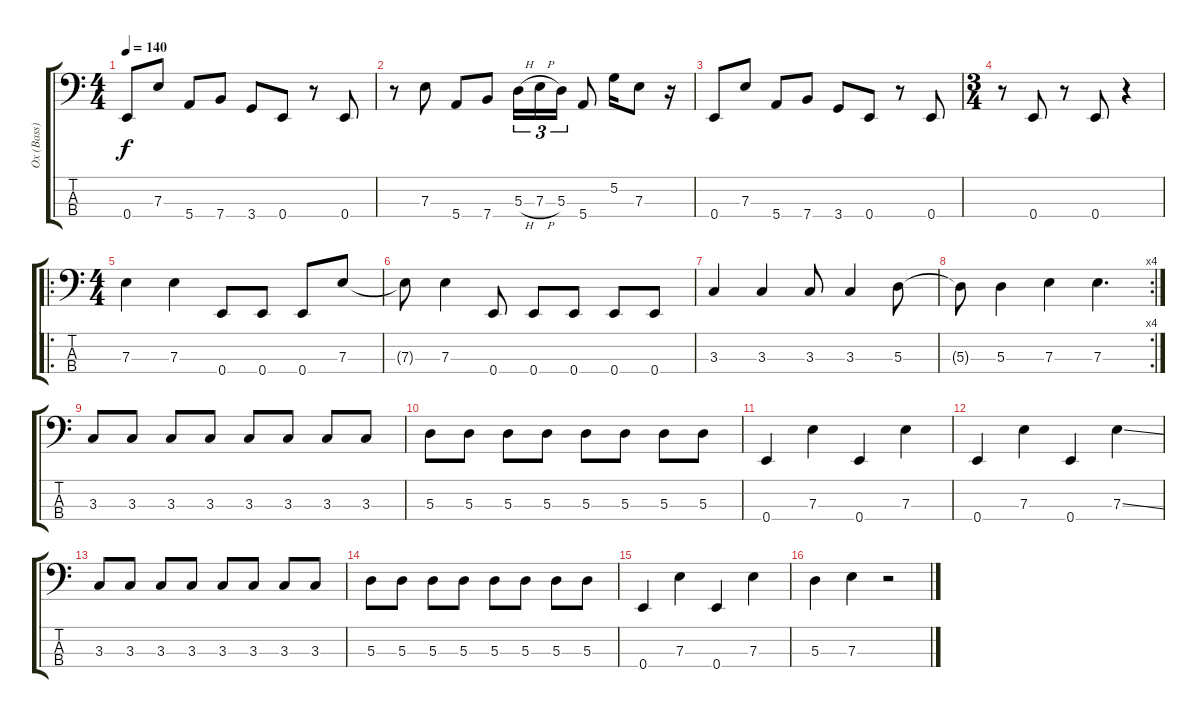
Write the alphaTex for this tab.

\track ("Ox (Bass)" "Ox (Bass)") {instrument electricbasspick}
\staff {score tabs}
\tuning (G2 D2 A1 E1) {hide}
\ts (4 4)
\tempo 140
\clef f4
\ks c
0.4.8{dy f} 7.3.8 5.4.8 7.4.8 3.4.8 0.4.8 r.8 0.4.8 |
r.8 7.3.8 5.4.8 7.4.8 5.3{h}.16{tu (3 2)} 7.3{h}.16{tu (3 2)} 5.3.16{tu (3 2)} 5.4.8 5.2.16 7.3.8 r.16 |
0.4.8 7.3.8 5.4.8 7.4.8 3.4.8 0.4.8 r.8 0.4.8 |
\ts (3 4)
r.8 0.4.8 r.8 0.4.8 r.4 |
\ro
\ts (4 4)
7.3.4 7.3.4 0.4.8 0.4.8 0.4.8 7.3.8 |
7.3{t}.8 7.3.4 0.4.8 0.4.8 0.4.8 0.4.8 0.4.8 |
3.3.4 3.3.4 3.3.8 3.3.4 5.3.8 |
\rc 4
5.3{t}.8 5.3.4 7.3.4 7.3.4{d} |
3.3.8 3.3.8 3.3.8 3.3.8 3.3.8 3.3.8 3.3.8 3.3.8 |
5.3.8 5.3.8 5.3.8 5.3.8 5.3.8 5.3.8 5.3.8 5.3.8 |
0.4.4 7.3.4 0.4.4 7.3.4 |
0.4.4 7.3.4 0.4.4 7.3{ss}.4 |
3.3.8 3.3.8 3.3.8 3.3.8 3.3.8 3.3.8 3.3.8 3.3.8 |
5.3.8 5.3.8 5.3.8 5.3.8 5.3.8 5.3.8 5.3.8 5.3.8 |
0.4.4 7.3.4 0.4.4 7.3.4 |
5.3.4 7.3.4 r.2
